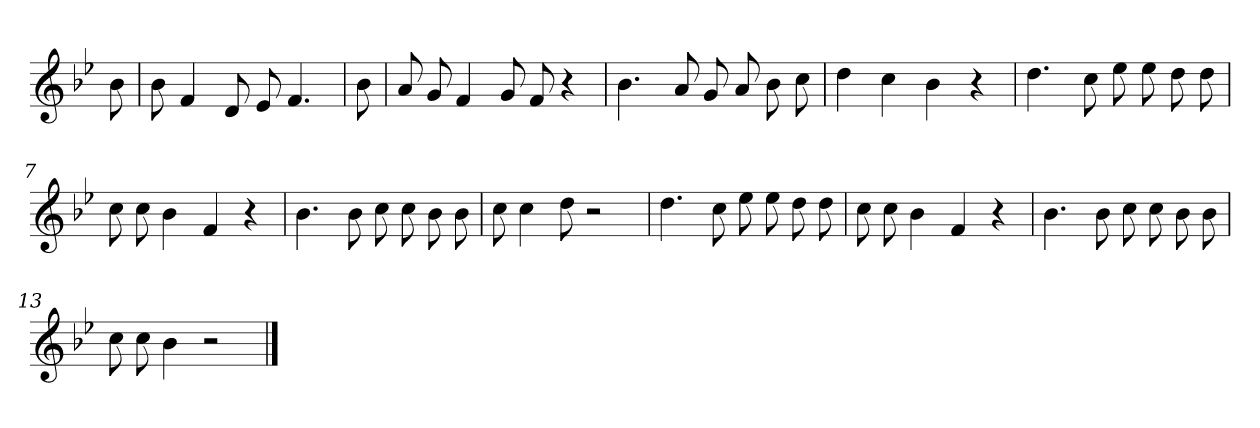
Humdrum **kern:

**kern
*part1
*staff1
*clefG2
*k[b-e-]
*B-:
=
8b-
=1
8b-
4f
8d
8e-
4.f
=2y
8b-
=3
8a
8g
4f
8g
8f
4r
=4
4.b-
8a
8g
8a
8b-
8cc
=5
4dd
4cc
4b-
4r
=6
4.dd
8cc
8ee-
8ee-
8dd
8dd
=7
8cc
8cc
4b-
4f
4r
=8
4.b-
8b-
8cc
8cc
8b-
8b-
=9
8cc
4cc
8dd
2r
=10
4.dd
8cc
8ee-
8ee-
8dd
8dd
=11
8cc
8cc
4b-
4f
4r
=12
4.b-
8b-
8cc
8cc
8b-
8b-
=13
8cc
8cc
4b-
2r
==
*-
